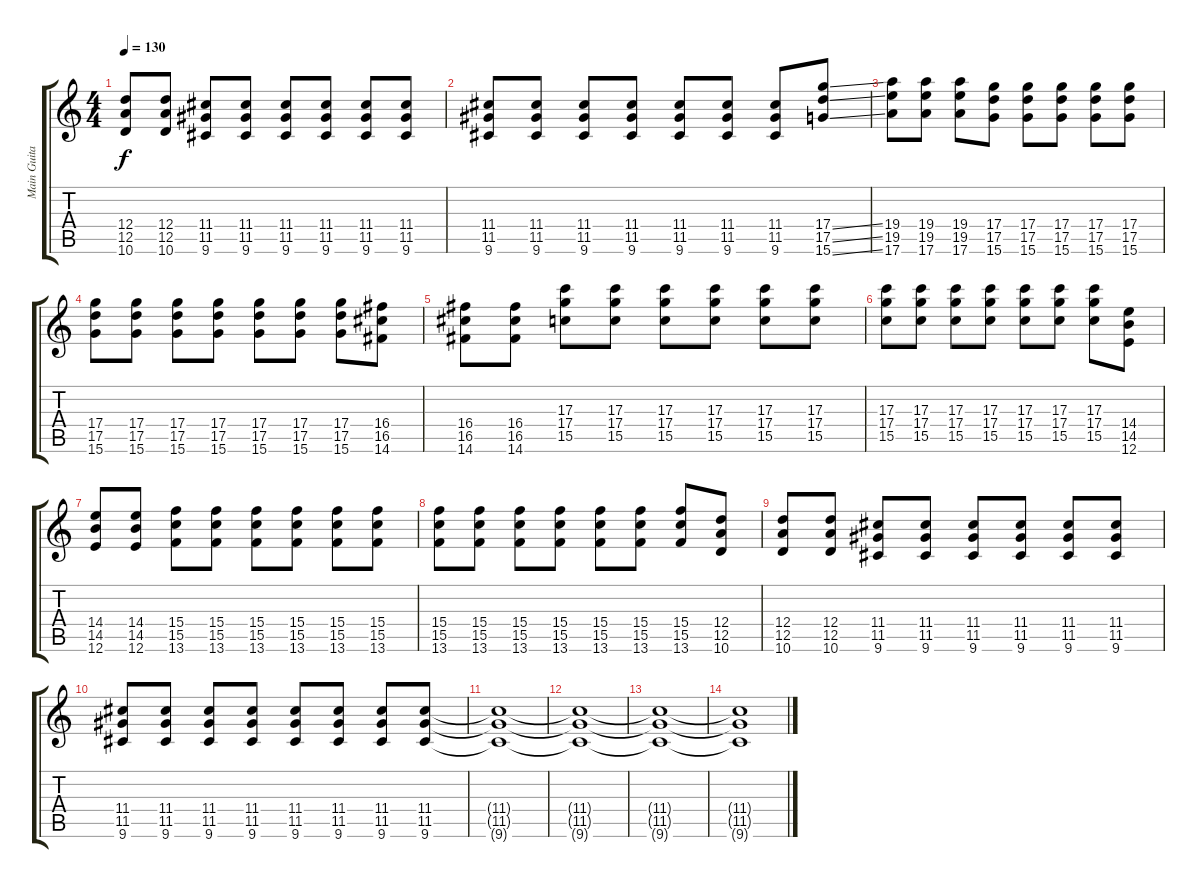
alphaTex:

\track ("Main Guitar" "Main Guita") {instrument distortionguitar}
\staff {score tabs}
\tuning (E4 B3 G3 D3 A2 E2) {hide}
\ts (4 4)
\tempo 130
\clef g2
\ks c
(12.4 12.5 10.6).8{dy f} (12.4 12.5 10.6).8 (11.4 11.5 9.6).8 (11.4 11.5 9.6).8 (11.4 11.5 9.6).8 (11.4 11.5 9.6).8 (11.4 11.5 9.6).8 (11.4 11.5 9.6).8 |
(11.4 11.5 9.6).8 (11.4 11.5 9.6).8 (11.4 11.5 9.6).8 (11.4 11.5 9.6).8 (11.4 11.5 9.6).8 (11.4 11.5 9.6).8 (11.4 11.5 9.6).8 (17.4{ss} 17.5{ss} 15.6{ss}).8 |
(19.4 19.5 17.6).8 (19.4 19.5 17.6).8 (19.4 19.5 17.6).8 (17.4 17.5 15.6).8 (17.4 17.5 15.6).8 (17.4 17.5 15.6).8 (17.4 17.5 15.6).8 (17.4 17.5 15.6).8 |
(17.4 17.5 15.6).8 (17.4 17.5 15.6).8 (17.4 17.5 15.6).8 (17.4 17.5 15.6).8 (17.4 17.5 15.6).8 (17.4 17.5 15.6).8 (17.4 17.5 15.6).8 (16.4 16.5 14.6).8 |
(16.4 16.5 14.6).8 (16.4 16.5 14.6).8 (17.3 17.4 15.5).8 (17.3 17.4 15.5).8 (17.3 17.4 15.5).8 (17.3 17.4 15.5).8 (17.3 17.4 15.5).8 (17.3 17.4 15.5).8 |
(17.3 17.4 15.5).8 (17.3 17.4 15.5).8 (17.3 17.4 15.5).8 (17.3 17.4 15.5).8 (17.3 17.4 15.5).8 (17.3 17.4 15.5).8 (17.3 17.4 15.5).8 (14.4 14.5 12.6).8 |
(14.4 14.5 12.6).8 (14.4 14.5 12.6).8 (15.4 15.5 13.6).8 (15.4 15.5 13.6).8 (15.4 15.5 13.6).8 (15.4 15.5 13.6).8 (15.4 15.5 13.6).8 (15.4 15.5 13.6).8 |
(15.4 15.5 13.6).8 (15.4 15.5 13.6).8 (15.4 15.5 13.6).8 (15.4 15.5 13.6).8 (15.4 15.5 13.6).8 (15.4 15.5 13.6).8 (15.4 15.5 13.6).8 (12.4 12.5 10.6).8 |
(12.4 12.5 10.6).8 (12.4 12.5 10.6).8 (11.4 11.5 9.6).8 (11.4 11.5 9.6).8 (11.4 11.5 9.6).8 (11.4 11.5 9.6).8 (11.4 11.5 9.6).8 (11.4 11.5 9.6).8 |
(11.4 11.5 9.6).8 (11.4 11.5 9.6).8 (11.4 11.5 9.6).8 (11.4 11.5 9.6).8 (11.4 11.5 9.6).8 (11.4 11.5 9.6).8 (11.4 11.5 9.6).8 (11.4 11.5 9.6).8 |
(11.4{t} 11.5{t} 9.6{t}).1 |
(11.4{t} 11.5{t} 9.6{t}).1{volume 0} |
(11.4{t} 11.5{t} 9.6{t}).1 |
(11.4{t} 11.5{t} 9.6{t}).1
